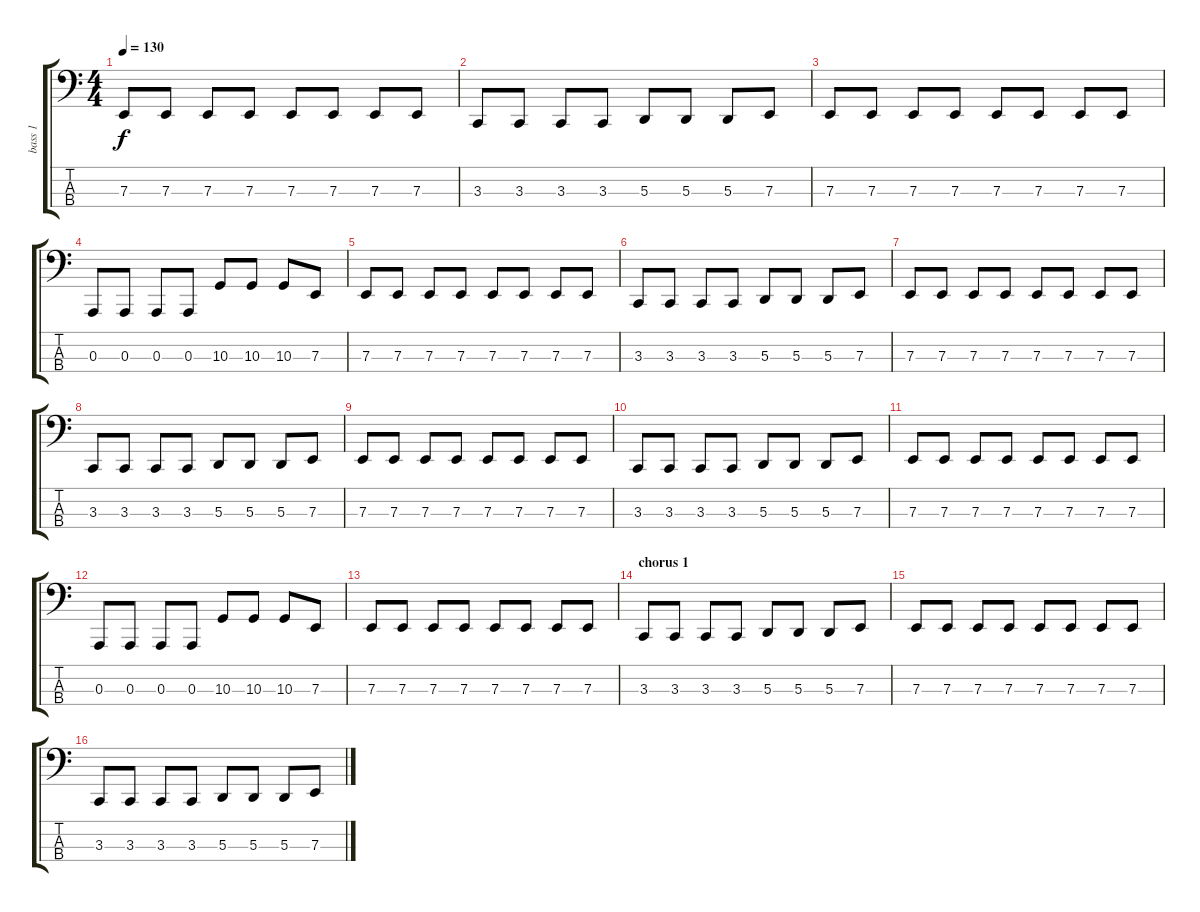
\track ("bass 1" "bass 1") {instrument lead8bassandlead}
\staff {score tabs}
\tuning (G2 D2 A1 E1) {hide}
\ts (4 4)
\tempo 130
\clef f4
\ks c
7.3.8{dy f} 7.3.8 7.3.8 7.3.8 7.3.8 7.3.8 7.3.8 7.3.8 |
3.3.8 3.3.8 3.3.8 3.3.8 5.3.8 5.3.8 5.3.8 7.3.8 |
7.3.8 7.3.8 7.3.8 7.3.8 7.3.8 7.3.8 7.3.8 7.3.8 |
0.3.8 0.3.8 0.3.8 0.3.8 10.3.8 10.3.8 10.3.8 7.3.8 |
7.3.8 7.3.8 7.3.8 7.3.8 7.3.8 7.3.8 7.3.8 7.3.8 |
3.3.8 3.3.8 3.3.8 3.3.8 5.3.8 5.3.8 5.3.8 7.3.8 |
7.3.8 7.3.8 7.3.8 7.3.8 7.3.8 7.3.8 7.3.8 7.3.8 |
3.3.8 3.3.8 3.3.8 3.3.8 5.3.8 5.3.8 5.3.8 7.3.8 |
7.3.8 7.3.8 7.3.8 7.3.8 7.3.8 7.3.8 7.3.8 7.3.8 |
3.3.8 3.3.8 3.3.8 3.3.8 5.3.8 5.3.8 5.3.8 7.3.8 |
7.3.8 7.3.8 7.3.8 7.3.8 7.3.8 7.3.8 7.3.8 7.3.8 |
0.3.8 0.3.8 0.3.8 0.3.8 10.3.8 10.3.8 10.3.8 7.3.8 |
7.3.8 7.3.8 7.3.8 7.3.8 7.3.8 7.3.8 7.3.8 7.3.8 |
\section ("" "chorus 1")
3.3.8 3.3.8 3.3.8 3.3.8 5.3.8 5.3.8 5.3.8 7.3.8 |
7.3.8 7.3.8 7.3.8 7.3.8 7.3.8 7.3.8 7.3.8 7.3.8 |
3.3.8 3.3.8 3.3.8 3.3.8 5.3.8 5.3.8 5.3.8 7.3.8
